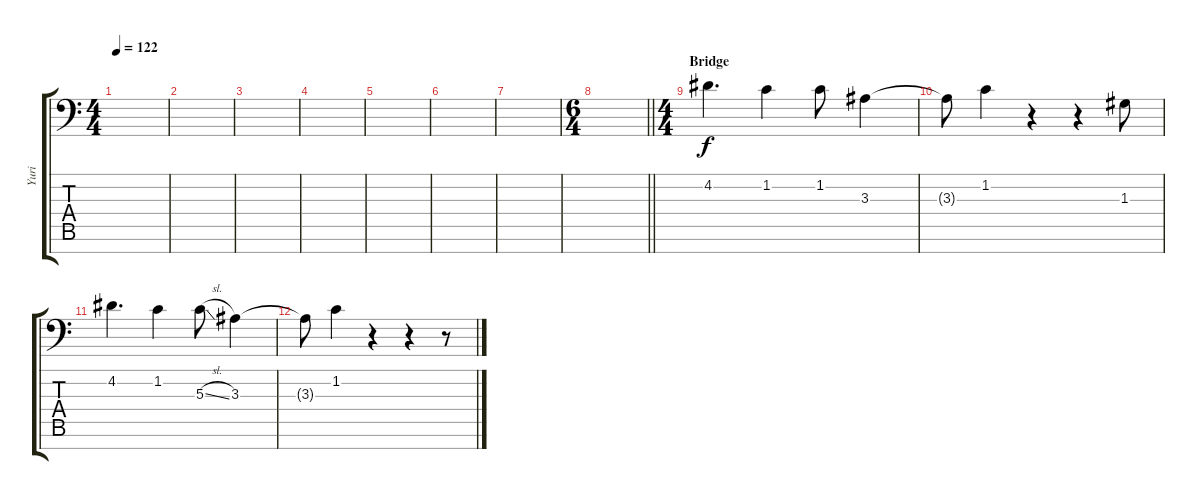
\track ("Yuri" "Yuri") {instrument clarinet}
\staff {score tabs}
\tuning (E4 B3 G3 D3 A2 E2 C-1) {hide}
\ts (4 4)
\tempo 122
\clef f4
\ks c
|
|
|
|
|
|
|
\ts (6 4)
\barLineRight lightlight
|
\ts (4 4)
\section ("" "Bridge")
4.2.4{d volume 16} 1.2.4 1.2.8 3.3.4 |
3.3{t}.8 1.2.4 r.4 r.4 1.3.8 |
4.2.4{d} 1.2.4 5.3{sl}.8 3.3.4 |
3.3{t}.8 1.2.4 r.4 r.4 r.8
